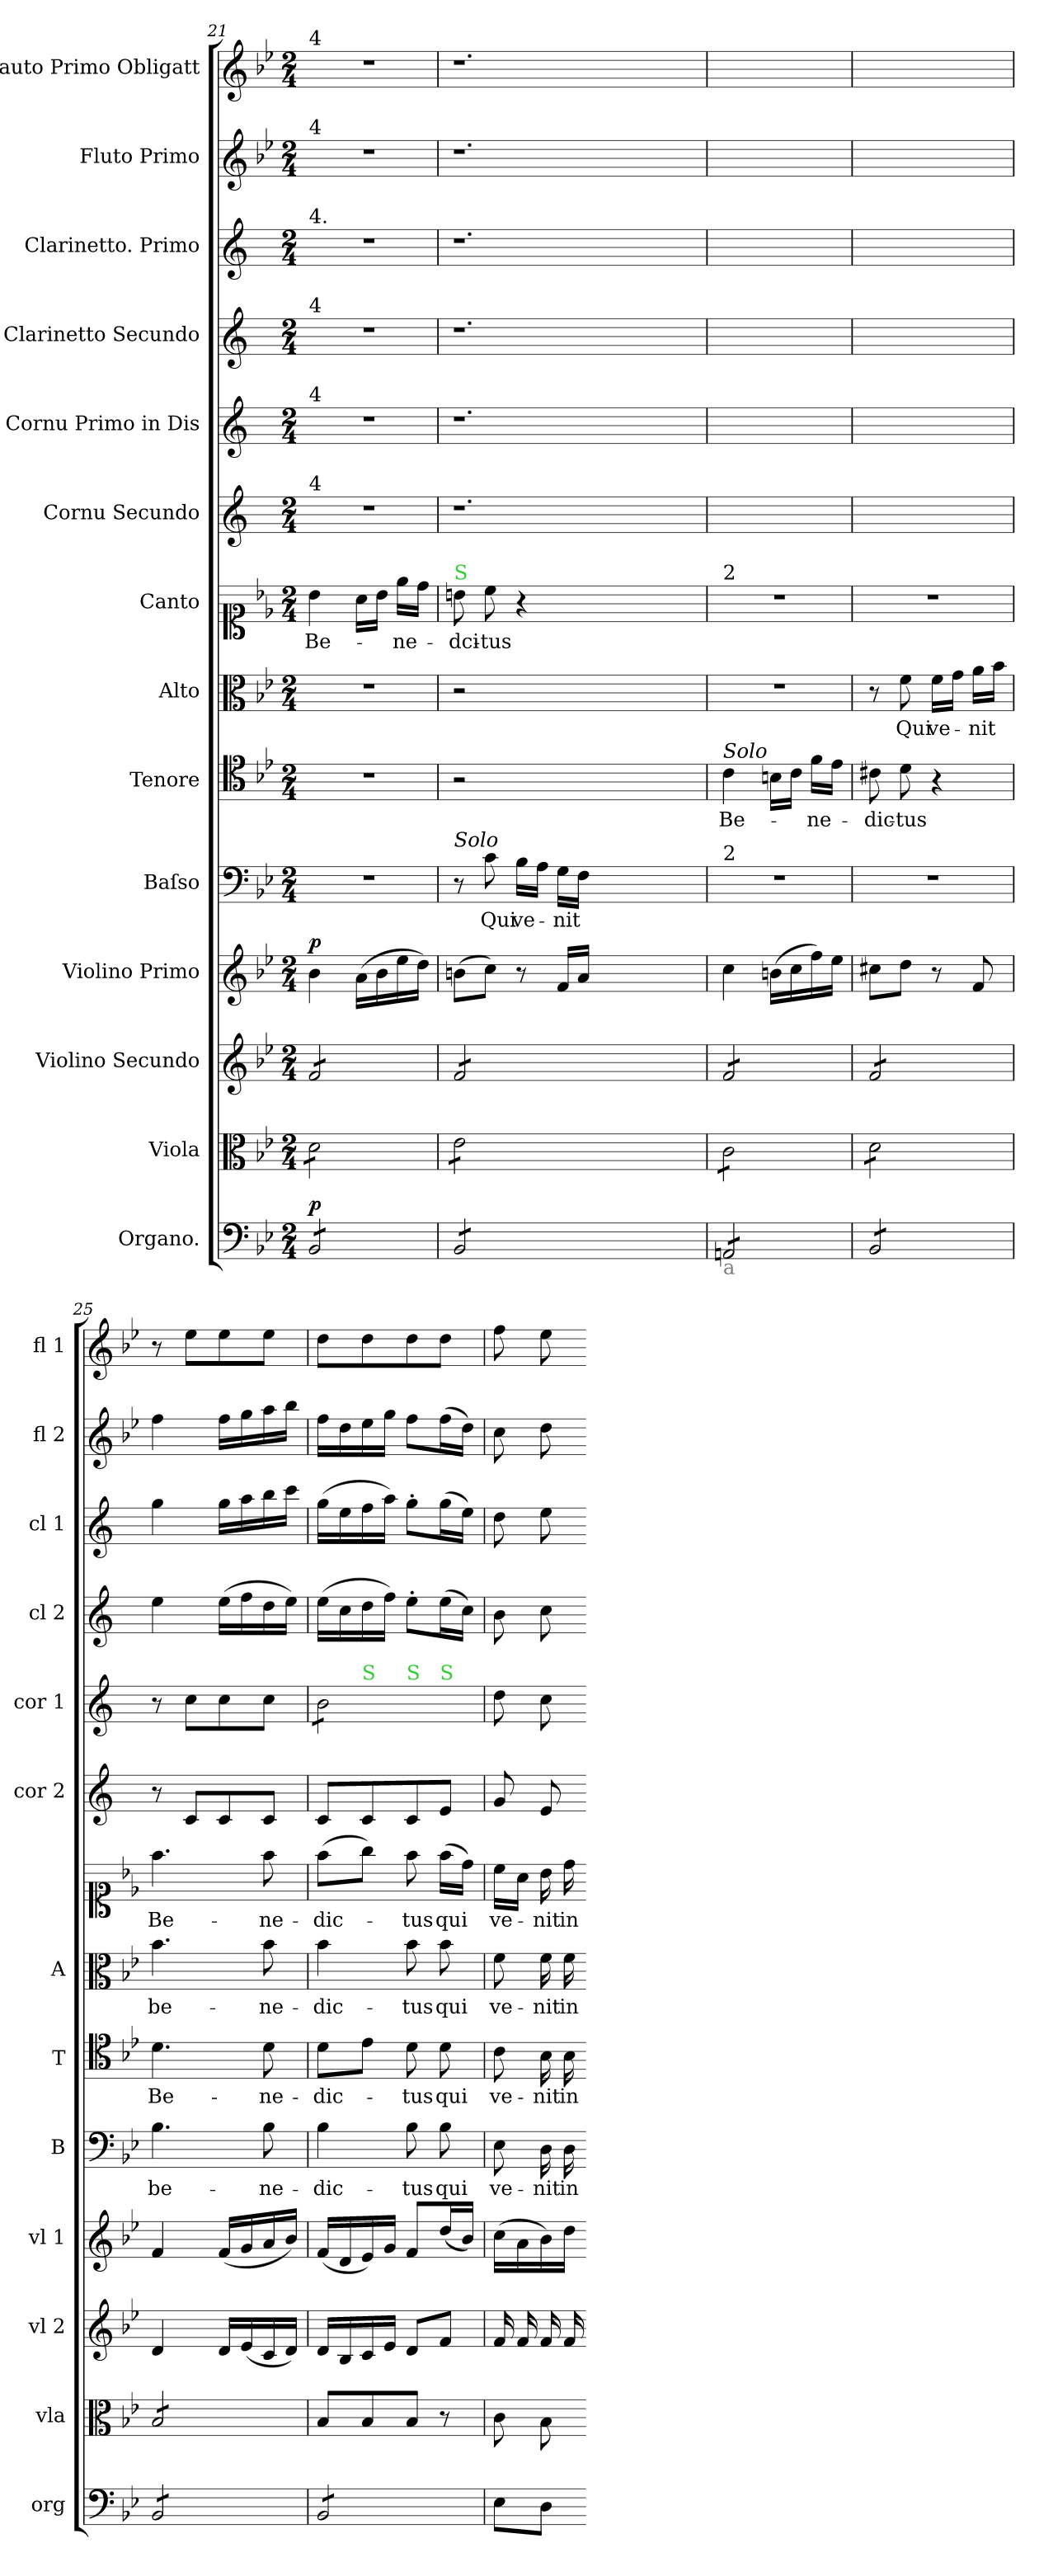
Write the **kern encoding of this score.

**kern	**dynam	**kern	**dynam	**kern	**dynam	**kern	**dynam	**kern	**text	**kern	**text	**kern	**text	**kern	**text	**kern	**kern	**kern	**kern	**kern	**kern
*part14	*part14	*part13	*part13	*part12	*part12	*part11	*part11	*part10	*part10	*part9	*part9	*part8	*part8	*part7	*part7	*part6	*part5	*part4	*part3	*part2	*part1
*staff14	*staff14	*staff13	*staff13	*staff12	*staff12	*staff11	*staff11	*staff10	*staff10	*staff9	*staff9	*staff8	*staff8	*staff7	*staff7	*staff6	*staff5	*staff4	*staff3	*staff2	*staff1
*I"Organo.	*	*I"Viola	*	*I"Violino Secundo	*	*I"Violino Primo	*	*I"Baſso	*	*I"Tenore	*	*I"Alto	*	*I"Canto	*	*I"Cornu Secundo	*I"Cornu Primo in Dis	*I"Clarinetto Secundo	*I"Clarinetto. Primo	*I"Fluto Primo	*I"Flauto Primo Obligatt
*I'org	*	*I'vla	*	*I'vl 2	*	*I'vl 1	*	*I'B	*	*I'T	*	*I'A	*	*	*	*I'cor 2	*I'cor 1	*I'cl 2	*I'cl 1	*I'fl 2	*I'fl 1
*clefF4	*	*clefC3	*	*clefG2	*	*clefG2	*	*clefF4	*	*clefC4	*	*clefC3	*	*clefC1	*	*clefG2	*clefG2	*clefG2	*clefG2	*clefG2	*clefG2
*	*	*	*	*	*	*	*	*	*	*	*	*	*	*	*	*ITrd1c2	*ITrd1c2	*ITrd1c2	*ITrd1c2	*	*
*k[b-e-]	*	*k[b-e-]	*	*k[b-e-]	*	*k[b-e-]	*	*k[b-e-]	*	*k[b-e-]	*	*k[b-e-]	*	*k[b-e-]	*	*k[b-e-]	*k[b-e-]	*k[b-e-]	*k[b-e-]	*k[b-e-]	*k[b-e-]
*B-:	*	*B-:	*	*B-:	*	*B-:	*	*B-:	*	*B-:	*	*B-:	*	*B-:	*	*	*	*	*	*B-:	*B-:
*M2/4	*	*M2/4	*	*M2/4	*	*M2/4	*	*M2/4	*	*M2/4	*	*M2/4	*	*M2/4	*	*M2/4	*M2/4	*M2/4	*M2/4	*M2/4	*M2/4
=21	=21	=21	=21	=21	=21	=21	=21	=21	=21	=21	=21	=21	=21	=21	=21	=21	=21	=21	=21	=21	=21
!	!	!	!	!	!	!	!	!	!	!	!	!	!	!	!	!	!	!	!	!	!LO:TX:a:t=4
!	!	!	!	!	!	!	!	!	!	!	!	!	!	!	!	!	!	!	!	!LO:TX:a:t=4	!
!	!	!	!	!	!	!	!	!	!	!	!	!	!	!	!	!	!	!	!LO:TX:a:t=4.	!	!
!	!	!	!	!	!	!	!	!	!	!	!	!	!	!	!	!	!	!LO:TX:a:t=4	!	!	!
!	!	!	!	!	!	!	!	!	!	!	!	!	!	!	!	!	!LO:TX:a:t=4	!	!	!	!
!	!	!	!	!	!	!	!	!	!	!	!	!	!	!	!	!LO:TX:a:t=4	!	!	!	!	!
!	!LO:DY:a	!	!LO:DY:a	!	!LO:DY:a	!	!LO:DY:a	!	!	!	!	!	!	!	!	!	!	!	!	!	!
*tremolo	*	*	*	*	*	*	*	*	*	*	*	*	*	*	*	*	*	*	*	*	*
*	*	*tremolo	*	*	*	*	*	*	*	*	*	*	*	*	*	*	*	*	*	*	*
*	*	*	*	*tremolo	*	*	*	*	*	*	*	*	*	*	*	*	*	*	*	*	*
8BB-/L	p	8d\L	pi	8f/L	pia	4b-\	p	2r	.	2r	.	2r	.	4b-\	Be-	2r	2r	2r	2r	2r	2r
8BB-/	.	8d\	.	8f/	.	.	.	.	.	.	.	.	.	.	.	.	.	.	.	.	.
8BB-/	.	8d\	.	8f/	.	(16a\LL	.	.	.	.	.	.	.	16a\LL	.	.	.	.	.	.	.
.	.	.	.	.	.	16b-\	.	.	.	.	.	.	.	16b-\JJ	.	.	.	.	.	.	.
8BB-/J	.	8d\J	.	8f/J	.	16ee-\	.	.	.	.	.	.	.	16ee-\LL	-ne-	.	.	.	.	.	.
.	.	.	.	.	.	16dd\JJ)	.	.	.	.	.	.	.	16dd\JJ	.	.	.	.	.	.	.
=22	=22	=22	=22	=22	=22	=22	=22	=22	=22	=22	=22	=22	=22	=22	=22	=22	=22	=22	=22	=22	=22
!	!	!	!	!	!	!	!	!	!	!	!	!	!	!LO:TX:a:color=limegreen:t=S	!	!	!	!	!	!	!
!	!	!	!	!	!	!	!	!LO:TX:a:i:t=Solo	!	!	!	!	!	!	!	!	!	!	!	!	!
8BB-/L	.	8e-\L	.	8f/L	.	(8bn\L	.	8r	.	2r	.	2r	.	8bn\	-dci-	1.r	1.r	1.r	1.r	1.r	1.r
8BB-/	.	8e-\	.	8f/	.	8cc\J)	.	8c\	Qui	.	.	.	.	8cc\	-tus	.	.	.	.	.	.
8BB-/	.	8e-\	.	8f/	.	8r	.	16B-\LL	ve-	.	.	.	.	4r	.	.	.	.	.	.	.
.	.	.	.	.	.	.	.	16A\JJ	.	.	.	.	.	.	.	.	.	.	.	.	.
8BB-/J	.	8e-\J	.	8f/J	.	16f/LL	.	16G\LL	-nit	.	.	.	.	.	.	.	.	.	.	.	.
.	.	.	.	.	.	16a/JJ	.	16F\JJ	.	.	.	.	.	.	.	.	.	.	.	.	.
1ryy	.	1ryy	.	1ryy	.	1ryy	.	1ryy	.	1ryy	.	1ryy	.	1ryy	.	.	.	.	.	.	.
=23	=23	=23	=23	=23	=23	=23	=23	=23	=23	=23	=23	=23	=23	=23	=23	=23	=23	=23	=23	=23	=23
!	!	!	!	!	!	!	!	!	!	!	!	!	!	!LO:TX:a:t=2	!	!	!	!	!	!	!
!	!	!	!	!	!	!	!	!	!	!LO:TX:a:i:t=Solo	!	!	!	!	!	!	!	!	!	!	!
!	!	!	!	!	!	!	!	!LO:TX:a:t=2	!	!	!	!	!	!	!	!	!	!	!	!	!
!LO:TX:b:color=grey:t=a	!	!	!	!	!	!	!	!	!	!	!	!	!	!	!	!	!	!	!	!	!
8AAn/L	.	8c\L	.	8f/L	.	4cc\	.	2r	.	4c\	Be-	2r	.	2r	.	2ryy	2ryy	2ryy	2ryy	2ryy	2ryy
8AAn/	.	8c\	.	8f/	.	.	.	.	.	.	.	.	.	.	.	.	.	.	.	.	.
8AAn/	.	8c\	.	8f/	.	(16bn\LL	.	.	.	16Bn\LL	.	.	.	.	.	.	.	.	.	.	.
.	.	.	.	.	.	16cc\	.	.	.	16c\JJ	.	.	.	.	.	.	.	.	.	.	.
8AAn/J	.	8c\J	.	8f/J	.	16ff\)	.	.	.	16f\LL	-ne-	.	.	.	.	.	.	.	.	.	.
.	.	.	.	.	.	16ee-\JJ	.	.	.	16e-\JJ	.	.	.	.	.	.	.	.	.	.	.
=24	=24	=24	=24	=24	=24	=24	=24	=24	=24	=24	=24	=24	=24	=24	=24	=24	=24	=24	=24	=24	=24
8BB-/L	.	8d\L	.	8f/L	.	8cc#X\L	.	2r	.	8c#X\	-dic-	8r	.	2r	.	2ryy	2ryy	2ryy	2ryy	2ryy	2ryy
8BB-/	.	8d\	.	8f/	.	8dd\J	.	.	.	8d\	-tus	8f\	Qui	.	.	.	.	.	.	.	.
8BB-/	.	8d\	.	8f/	.	8r	.	.	.	4r	.	16f\LL	ve-	.	.	.	.	.	.	.	.
.	.	.	.	.	.	.	.	.	.	.	.	16g\JJ	.	.	.	.	.	.	.	.	.
8BB-/J	.	8d\J	.	8f/J	.	8f/	.	.	.	.	.	16a\LL	-nit	.	.	.	.	.	.	.	.
*	*	*	*	*Xtremolo	*	*	*	*	*	*	*	*	*	*	*	*	*	*	*	*	*
.	.	.	.	.	.	.	.	.	.	.	.	16b-\JJ	.	.	.	.	.	.	.	.	.
=25	=25	=25	=25	=25	=25	=25	=25	=25	=25	=25	=25	=25	=25	=25	=25	=25	=25	=25	=25	=25	=25
8BB-/L	.	8B-/L	.	4d/	.	4f/	.	4.B-\	be-	4.d\	Be-	4.b-\	be-	4.ff\	Be-	8r	8r	4dd\	4ff\	4ff\	8r
8BB-/	.	8B-/	.	.	.	.	.	.	.	.	.	.	.	.	.	8B-/L	8b-\L	.	.	.	8ee-\L
8BB-/	.	8B-/	.	16d/LL	.	(16f/LL	.	.	.	.	.	.	.	.	.	8B-/	8b-\	(16dd\LL	16ff\LL	16ff\LL	8ee-\
.	.	.	.	(16e-/	.	16g/	.	.	.	.	.	.	.	.	.	.	.	16ee-\	16gg\	16gg\	.
8BB-/J	.	8B-/J	.	16c/	.	16a/	.	8B-\	-ne-	8d\	-ne-	8b-\	-ne-	8ff\	-ne-	8B-/J	8b-\J	16cc\	16aa\	16aa\	8ee-\J
*	*	*Xtremolo	*	*	*	*	*	*	*	*	*	*	*	*	*	*	*	*	*	*	*
.	.	.	.	16d/JJ)	.	16b-/JJ)	.	.	.	.	.	.	.	.	.	.	.	16dd\JJ)	16bb-\JJ	16bb-\JJ	.
=26	=26	=26	=26	=26	=26	=26	=26	=26	=26	=26	=26	=26	=26	=26	=26	=26	=26	=26	=26	=26	=26
!	!	!	!	!	!	!	!	!	!	!	!	!	!	!	!	!	!LO:TX:a:color=limegreen:t=S	!	!	!	!
*	*	*	*	*	*	*	*	*	*	*	*	*	*	*	*	*	*^	*	*	*	*
*	*	*	*	*	*	*	*	*	*	*	*	*	*	*	*	*	*	*^	*	*	*	*
*	*	*	*	*	*	*	*	*	*	*	*	*	*	*	*	*	*	*	*^	*	*	*	*
*	*	*	*	*	*	*	*	*	*	*	*	*	*	*	*	*	*tremolo	*	*	*	*	*	*	*
8BB-/L	.	8B-/L	.	16d/LL	.	(16f/LL	.	4B-\	-dic-	8d\L	-dic-	4b-\	-dic-	(8ff\L	-dic-	8B-/L	8a\L	8ryy	4ryy	4.ryy	(16dd\LL	(16ff\LL	16ff\LL	8dd\L
.	.	.	.	16B-/	.	16d/	.	.	.	.	.	.	.	.	.	.	.	.	.	.	16b-\	16dd\	16dd\	.
!	!	!	!	!	!	!	!	!	!	!	!	!	!	!	!	!	!	!LO:TX:a:color=limegreen:t=S	!	!	!	!	!	!
8BB-/	.	8B-/	.	16c/	.	16e-/)	.	.	.	8e-\J	.	.	.	8gg\J)	.	8B-/	8a\	4.ryy	.	.	16cc\	16ee-\	16ee-\	8dd\
.	.	.	.	16e-/JJ	.	16g/JJ	.	.	.	.	.	.	.	.	.	.	.	.	.	.	16ee-\JJ)	16gg\JJ)	16gg\JJ	.
!	!	!	!	!	!	!	!	!	!	!	!	!	!	!	!	!	!	!	!LO:TX:a:color=limegreen:t=S	!	!	!	!	!
8BB-/	.	8B-/J	.	8d/L	.	8f/L	.	8B-\	-tus	8d\	-tus	8b-\	-tus	8ff\	-tus	8B-/	8a\	.	4ryy	.	8dd'\L	8ff'\L	8ff\L	8dd\
!	!	!	!	!	!	!	!	!	!	!	!	!	!	!	!	!	!	!	!	!LO:TX:a:color=limegreen:t=S	!	!	!	!
8BB-/J	.	8r	.	8f/J	.	(16dd/L	.	8B-\	qui	8d\	qui	8b-\	qui	(16ff\LL	qui	8d/J	8a\J	.	.	8ryy	(16dd\L	(16ff\L	(16ff\L	8dd\J
*	*	*	*	*	*	*	*	*	*	*	*	*	*	*	*	*	*Xtremolo	*	*	*	*	*	*	*
*Xtremolo	*	*	*	*	*	*	*	*	*	*	*	*	*	*	*	*	*	*	*	*	*	*	*	*
.	.	.	.	.	.	16b-/JJ)	.	.	.	.	.	.	.	16dd\JJ)	.	.	.	.	.	.	16b-\JJ)	16dd\JJ)	16dd\JJ)	.
*	*	*	*	*	*	*	*	*	*	*	*	*	*	*	*	*	*v	*v	*v	*v	*	*	*	*
=27	=27	=27	=27	=27	=27	=27	=27	=27	=27	=27	=27	=27	=27	=27	=27	=27	=27	=27	=27	=27	=27
8E-\L	.	8c\	.	16f/	.	(16cc\LL	.	8E-\	ve-	8c\	ve-	8f\	ve-	16cc\LL	ve-	8f/	8cc\	8a\	8cc\	8cc\	8ff\
.	.	.	.	16f/	.	16a\	.	.	.	.	.	.	.	16a\JJ	.	.	.	.	.	.	.
8D\J	.	8B-\	.	16f/	.	16b-\)	.	16D\	-nit	16B-\	-nit	16f\	-nit	16b-\	-nit	8d/	8b-\	8b-\	8dd\	8dd\	8ee-\
.	.	.	.	16f/	.	16dd\JJ	.	16D\	in	16B-\	in	16f\	in	16dd\	in	.	.	.	.	.	.
=-	=-	=-	=-	=-	=-	=-	=-	=-	=-	=-	=-	=-	=-	=-	=-	=-	=-	=-	=-	=-	=-
*-	*-	*-	*-	*-	*-	*-	*-	*-	*-	*-	*-	*-	*-	*-	*-	*-	*-	*-	*-	*-	*-
